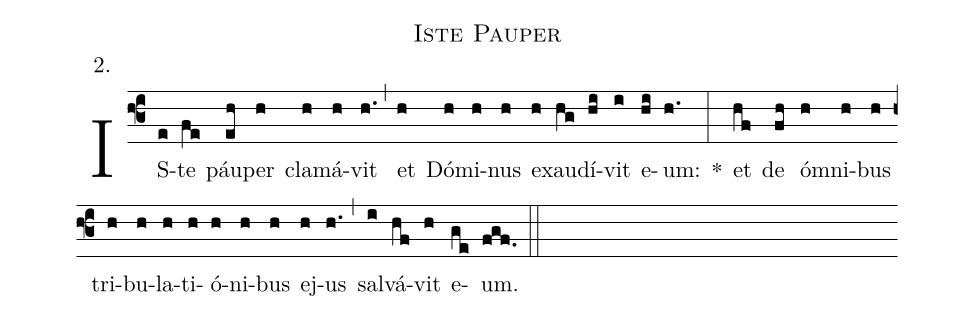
name: Iste Pauper;
office-part: Antiphona;
mode: 2;
annotation: 2.;
%%
(f3)
IS(e)te(fe) páu(eh)per(h) cla(h)má(h)vit(h.) (,)
et(h) Dó(h)mi(h)nus(h) ex(h)au(hg)dí(hi)vit(i) e(hi)um:(h.) *(:)
et(hf) de(fh) óm(h)ni(h)bus(h) tri(h)bu(h)la(h)ti(h)ó(h)ni(h)bus(h) ej(h)us(h.) (,)
sal(i)vá(hf)vit(h) e(ge)um.(fgf.) (::)
